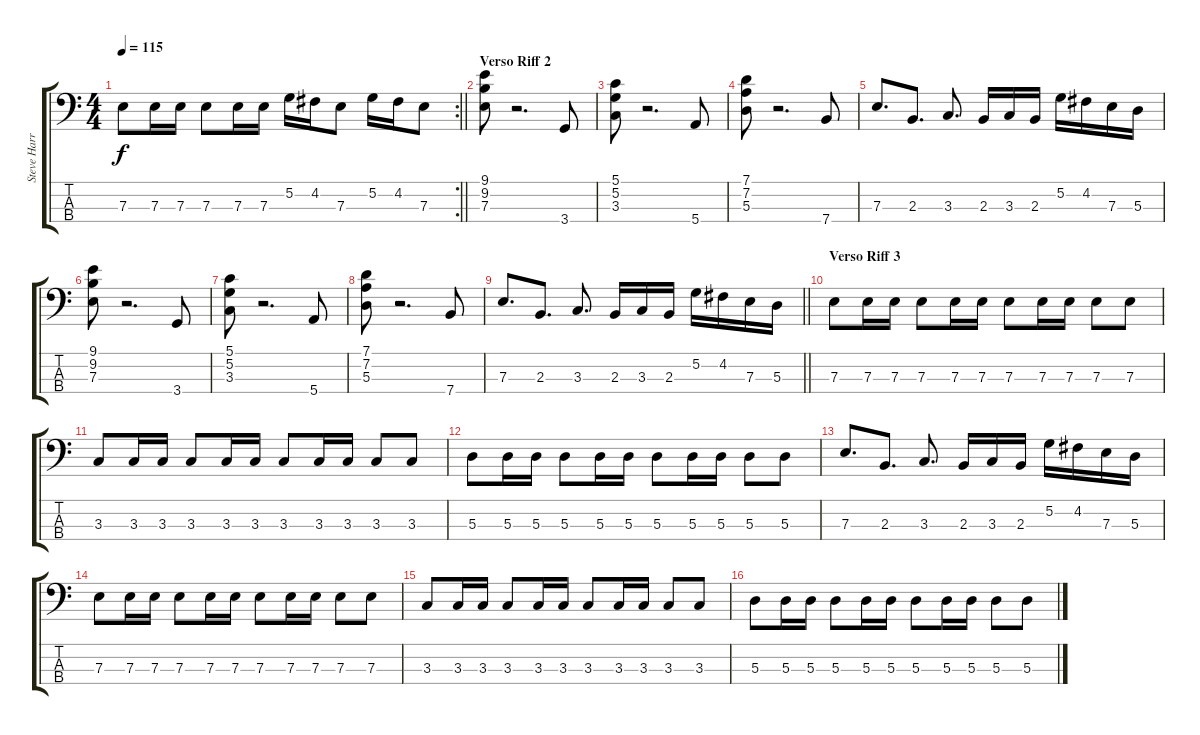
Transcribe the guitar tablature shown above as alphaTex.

\track ("Steve Harris" "Steve Harr") {instrument electricbassfinger}
\staff {score tabs}
\tuning (G2 D2 A1 E1) {hide}
\rc 2
\ts (4 4)
\tempo 115
\clef f4
\barLineRight lightlight
\ks c
7.3.8{dy f} 7.3.16 7.3.16 7.3.8 7.3.16 7.3.16 5.2.16 4.2.16 7.3.8 5.2.16 4.2.16 7.3.8 |
\section ("" "Verso Riff 2")
(9.1 9.2 7.3).8 r.2{d} 3.4.8 |
(5.1 5.2 3.3).8 r.2{d} 5.4.8 |
(7.1 7.2 5.3).8 r.2{d} 7.4.8 |
7.3.8{d} 2.3.8{d} 3.3.8{d} 2.3.16 3.3.16 2.3.16 5.2.16 4.2.16 7.3.16 5.3.16 |
(9.1 9.2 7.3).8 r.2{d} 3.4.8 |
(5.1 5.2 3.3).8 r.2{d} 5.4.8 |
(7.1 7.2 5.3).8 r.2{d} 7.4.8 |
\barLineRight lightlight
7.3.8{d} 2.3.8{d} 3.3.8{d} 2.3.16 3.3.16 2.3.16 5.2.16 4.2.16 7.3.16 5.3.16 |
\section ("" "Verso Riff 3")
7.3.8 7.3.16 7.3.16 7.3.8 7.3.16 7.3.16 7.3.8 7.3.16 7.3.16 7.3.8 7.3.8 |
3.3.8 3.3.16 3.3.16 3.3.8 3.3.16 3.3.16 3.3.8 3.3.16 3.3.16 3.3.8 3.3.8 |
5.3.8 5.3.16 5.3.16 5.3.8 5.3.16 5.3.16 5.3.8 5.3.16 5.3.16 5.3.8 5.3.8 |
7.3.8{d} 2.3.8{d} 3.3.8{d} 2.3.16 3.3.16 2.3.16 5.2.16 4.2.16 7.3.16 5.3.16 |
7.3.8 7.3.16 7.3.16 7.3.8 7.3.16 7.3.16 7.3.8 7.3.16 7.3.16 7.3.8 7.3.8 |
3.3.8 3.3.16 3.3.16 3.3.8 3.3.16 3.3.16 3.3.8 3.3.16 3.3.16 3.3.8 3.3.8 |
5.3.8 5.3.16 5.3.16 5.3.8 5.3.16 5.3.16 5.3.8 5.3.16 5.3.16 5.3.8 5.3.8
